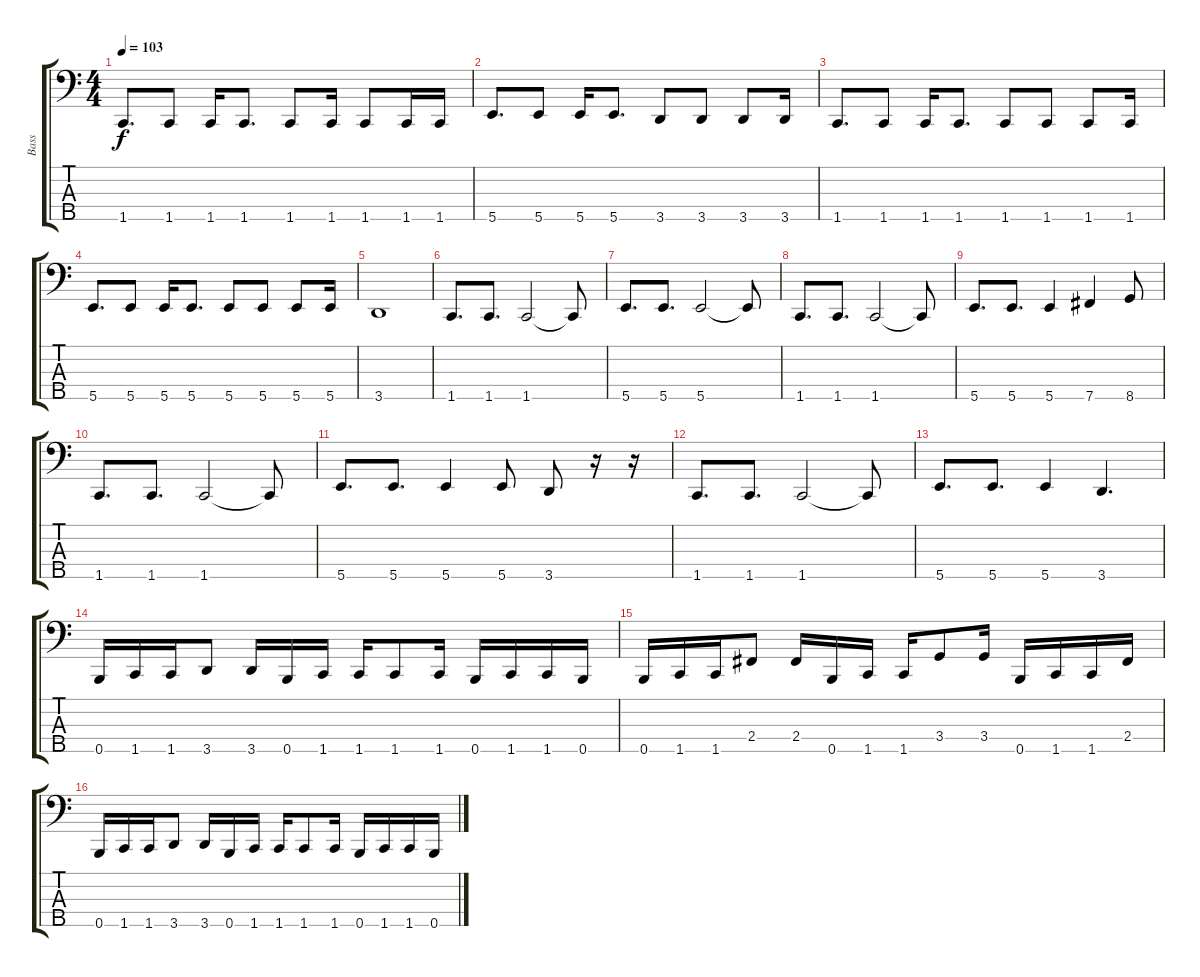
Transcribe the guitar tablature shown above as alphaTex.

\track ("Bass" "Bass") {instrument electricbassfinger}
\staff {score tabs}
\tuning (G2 D2 A1 E1 B0) {hide}
\ts (4 4)
\tempo 103
\clef f4
\ks c
1.5.8{d dy f} 1.5.8 1.5.16 1.5.8{d} 1.5.8 1.5.16 1.5.8 1.5.16 1.5.16 |
5.5.8{d} 5.5.8 5.5.16 5.5.8{d} 3.5.8 3.5.8 3.5.8 3.5.16 |
1.5.8{d} 1.5.8 1.5.16 1.5.8{d} 1.5.8 1.5.8 1.5.8 1.5.16 |
5.5.8{d} 5.5.8 5.5.16 5.5.8{d} 5.5.8 5.5.8 5.5.8 5.5.16 |
3.5.1 |
1.5.8{d} 1.5.8{d} 1.5.2 1.5{t}.8 |
5.5.8{d} 5.5.8{d} 5.5.2 5.5{t}.8 |
1.5.8{d} 1.5.8{d} 1.5.2 1.5{t}.8 |
5.5.8{d} 5.5.8{d} 5.5.4 7.5.4 8.5.8 |
1.5.8{d} 1.5.8{d} 1.5.2 1.5{t}.8 |
5.5.8{d} 5.5.8{d} 5.5.4 5.5.8 3.5.8 r.16 r.16 |
1.5.8{d} 1.5.8{d} 1.5.2 1.5{t}.8 |
5.5.8{d} 5.5.8{d} 5.5.4 3.5.4{d} |
0.5.16 1.5.16 1.5.16 3.5.8 3.5.16 0.5.16 1.5.16 1.5.16 1.5.8 1.5.16 0.5.16 1.5.16 1.5.16 0.5.16 |
0.5.16 1.5.16 1.5.16 2.4.8 2.4.16 0.5.16 1.5.16 1.5.16 3.4.8 3.4.16 0.5.16 1.5.16 1.5.16 2.4.16 |
0.5.16 1.5.16 1.5.16 3.5.8 3.5.16 0.5.16 1.5.16 1.5.16 1.5.8 1.5.16 0.5.16 1.5.16 1.5.16 0.5.16
